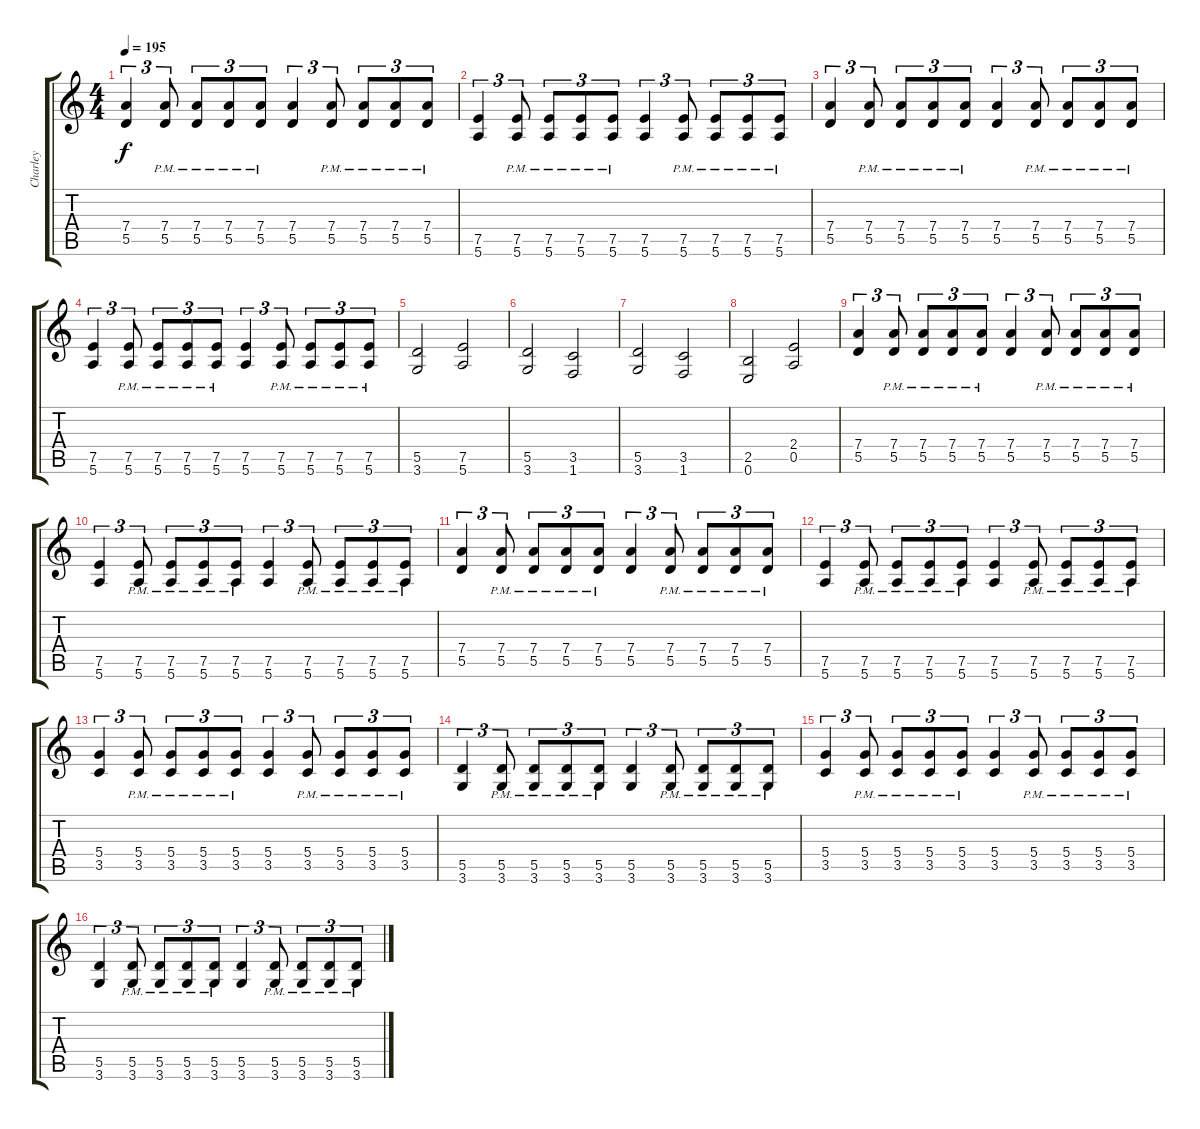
\track ("Charley" "Charley") {instrument overdrivenguitar}
\staff {score tabs}
\tuning (E4 B3 G3 D3 A2 E2) {hide}
\ts (4 4)
\tempo 195
\clef g2
\ks aminor
(7.4 5.5).4{tu (3 2) dy f} (7.4{pm} 5.5{pm}).8{tu (3 2)} (7.4{pm} 5.5{pm}).8{tu (3 2)} (7.4{pm} 5.5{pm}).8{tu (3 2)} (7.4{pm} 5.5{pm}).8{tu (3 2)} (7.4 5.5).4{tu (3 2)} (7.4{pm} 5.5{pm}).8{tu (3 2)} (7.4{pm} 5.5{pm}).8{tu (3 2)} (7.4{pm} 5.5{pm}).8{tu (3 2)} (7.4{pm} 5.5{pm}).8{tu (3 2)} |
(7.5 5.6).4{tu (3 2)} (7.5{pm} 5.6{pm}).8{tu (3 2)} (7.5{pm} 5.6{pm}).8{tu (3 2)} (7.5{pm} 5.6{pm}).8{tu (3 2)} (7.5{pm} 5.6{pm}).8{tu (3 2)} (7.5 5.6).4{tu (3 2)} (7.5{pm} 5.6{pm}).8{tu (3 2)} (7.5{pm} 5.6{pm}).8{tu (3 2)} (7.5{pm} 5.6{pm}).8{tu (3 2)} (7.5{pm} 5.6{pm}).8{tu (3 2)} |
(7.4 5.5).4{tu (3 2)} (7.4{pm} 5.5{pm}).8{tu (3 2)} (7.4{pm} 5.5{pm}).8{tu (3 2)} (7.4{pm} 5.5{pm}).8{tu (3 2)} (7.4{pm} 5.5{pm}).8{tu (3 2)} (7.4 5.5).4{tu (3 2)} (7.4{pm} 5.5{pm}).8{tu (3 2)} (7.4{pm} 5.5{pm}).8{tu (3 2)} (7.4{pm} 5.5{pm}).8{tu (3 2)} (7.4{pm} 5.5{pm}).8{tu (3 2)} |
(7.5 5.6).4{tu (3 2)} (7.5{pm} 5.6{pm}).8{tu (3 2)} (7.5{pm} 5.6{pm}).8{tu (3 2)} (7.5{pm} 5.6{pm}).8{tu (3 2)} (7.5{pm} 5.6{pm}).8{tu (3 2)} (7.5 5.6).4{tu (3 2)} (7.5{pm} 5.6{pm}).8{tu (3 2)} (7.5{pm} 5.6{pm}).8{tu (3 2)} (7.5{pm} 5.6{pm}).8{tu (3 2)} (7.5{pm} 5.6{pm}).8{tu (3 2)} |
(5.5 3.6).2 (7.5 5.6).2 |
(5.5 3.6).2 (3.5 1.6).2 |
(5.5 3.6).2 (3.5 1.6).2 |
(2.5 0.6).2 (2.4 0.5).2 |
(7.4 5.5).4{tu (3 2)} (7.4{pm} 5.5{pm}).8{tu (3 2)} (7.4{pm} 5.5{pm}).8{tu (3 2)} (7.4{pm} 5.5{pm}).8{tu (3 2)} (7.4{pm} 5.5{pm}).8{tu (3 2)} (7.4 5.5).4{tu (3 2)} (7.4{pm} 5.5{pm}).8{tu (3 2)} (7.4{pm} 5.5{pm}).8{tu (3 2)} (7.4{pm} 5.5{pm}).8{tu (3 2)} (7.4{pm} 5.5{pm}).8{tu (3 2)} |
(7.5 5.6).4{tu (3 2)} (7.5{pm} 5.6{pm}).8{tu (3 2)} (7.5{pm} 5.6{pm}).8{tu (3 2)} (7.5{pm} 5.6{pm}).8{tu (3 2)} (7.5{pm} 5.6{pm}).8{tu (3 2)} (7.5 5.6).4{tu (3 2)} (7.5{pm} 5.6{pm}).8{tu (3 2)} (7.5{pm} 5.6{pm}).8{tu (3 2)} (7.5{pm} 5.6{pm}).8{tu (3 2)} (7.5{pm} 5.6{pm}).8{tu (3 2)} |
(7.4 5.5).4{tu (3 2)} (7.4{pm} 5.5{pm}).8{tu (3 2)} (7.4{pm} 5.5{pm}).8{tu (3 2)} (7.4{pm} 5.5{pm}).8{tu (3 2)} (7.4{pm} 5.5{pm}).8{tu (3 2)} (7.4 5.5).4{tu (3 2)} (7.4{pm} 5.5{pm}).8{tu (3 2)} (7.4{pm} 5.5{pm}).8{tu (3 2)} (7.4{pm} 5.5{pm}).8{tu (3 2)} (7.4{pm} 5.5{pm}).8{tu (3 2)} |
(7.5 5.6).4{tu (3 2)} (7.5{pm} 5.6{pm}).8{tu (3 2)} (7.5{pm} 5.6{pm}).8{tu (3 2)} (7.5{pm} 5.6{pm}).8{tu (3 2)} (7.5{pm} 5.6{pm}).8{tu (3 2)} (7.5 5.6).4{tu (3 2)} (7.5{pm} 5.6{pm}).8{tu (3 2)} (7.5{pm} 5.6{pm}).8{tu (3 2)} (7.5{pm} 5.6{pm}).8{tu (3 2)} (7.5{pm} 5.6{pm}).8{tu (3 2)} |
(5.4 3.5).4{tu (3 2)} (5.4{pm} 3.5{pm}).8{tu (3 2)} (5.4{pm} 3.5{pm}).8{tu (3 2)} (5.4{pm} 3.5{pm}).8{tu (3 2)} (5.4{pm} 3.5{pm}).8{tu (3 2)} (5.4 3.5).4{tu (3 2)} (5.4{pm} 3.5{pm}).8{tu (3 2)} (5.4{pm} 3.5{pm}).8{tu (3 2)} (5.4{pm} 3.5{pm}).8{tu (3 2)} (5.4{pm} 3.5{pm}).8{tu (3 2)} |
(5.5 3.6).4{tu (3 2)} (5.5{pm} 3.6{pm}).8{tu (3 2)} (5.5{pm} 3.6{pm}).8{tu (3 2)} (5.5{pm} 3.6{pm}).8{tu (3 2)} (5.5{pm} 3.6{pm}).8{tu (3 2)} (5.5 3.6).4{tu (3 2)} (5.5{pm} 3.6{pm}).8{tu (3 2)} (5.5{pm} 3.6{pm}).8{tu (3 2)} (5.5{pm} 3.6{pm}).8{tu (3 2)} (5.5{pm} 3.6{pm}).8{tu (3 2)} |
(5.4 3.5).4{tu (3 2)} (5.4{pm} 3.5{pm}).8{tu (3 2)} (5.4{pm} 3.5{pm}).8{tu (3 2)} (5.4{pm} 3.5{pm}).8{tu (3 2)} (5.4{pm} 3.5{pm}).8{tu (3 2)} (5.4 3.5).4{tu (3 2)} (5.4{pm} 3.5{pm}).8{tu (3 2)} (5.4{pm} 3.5{pm}).8{tu (3 2)} (5.4{pm} 3.5{pm}).8{tu (3 2)} (5.4{pm} 3.5{pm}).8{tu (3 2)} |
(5.5 3.6).4{tu (3 2)} (5.5{pm} 3.6{pm}).8{tu (3 2)} (5.5{pm} 3.6{pm}).8{tu (3 2)} (5.5{pm} 3.6{pm}).8{tu (3 2)} (5.5{pm} 3.6{pm}).8{tu (3 2)} (5.5 3.6).4{tu (3 2)} (5.5{pm} 3.6{pm}).8{tu (3 2)} (5.5{pm} 3.6{pm}).8{tu (3 2)} (5.5{pm} 3.6{pm}).8{tu (3 2)} (5.5{pm} 3.6{pm}).8{tu (3 2)}
